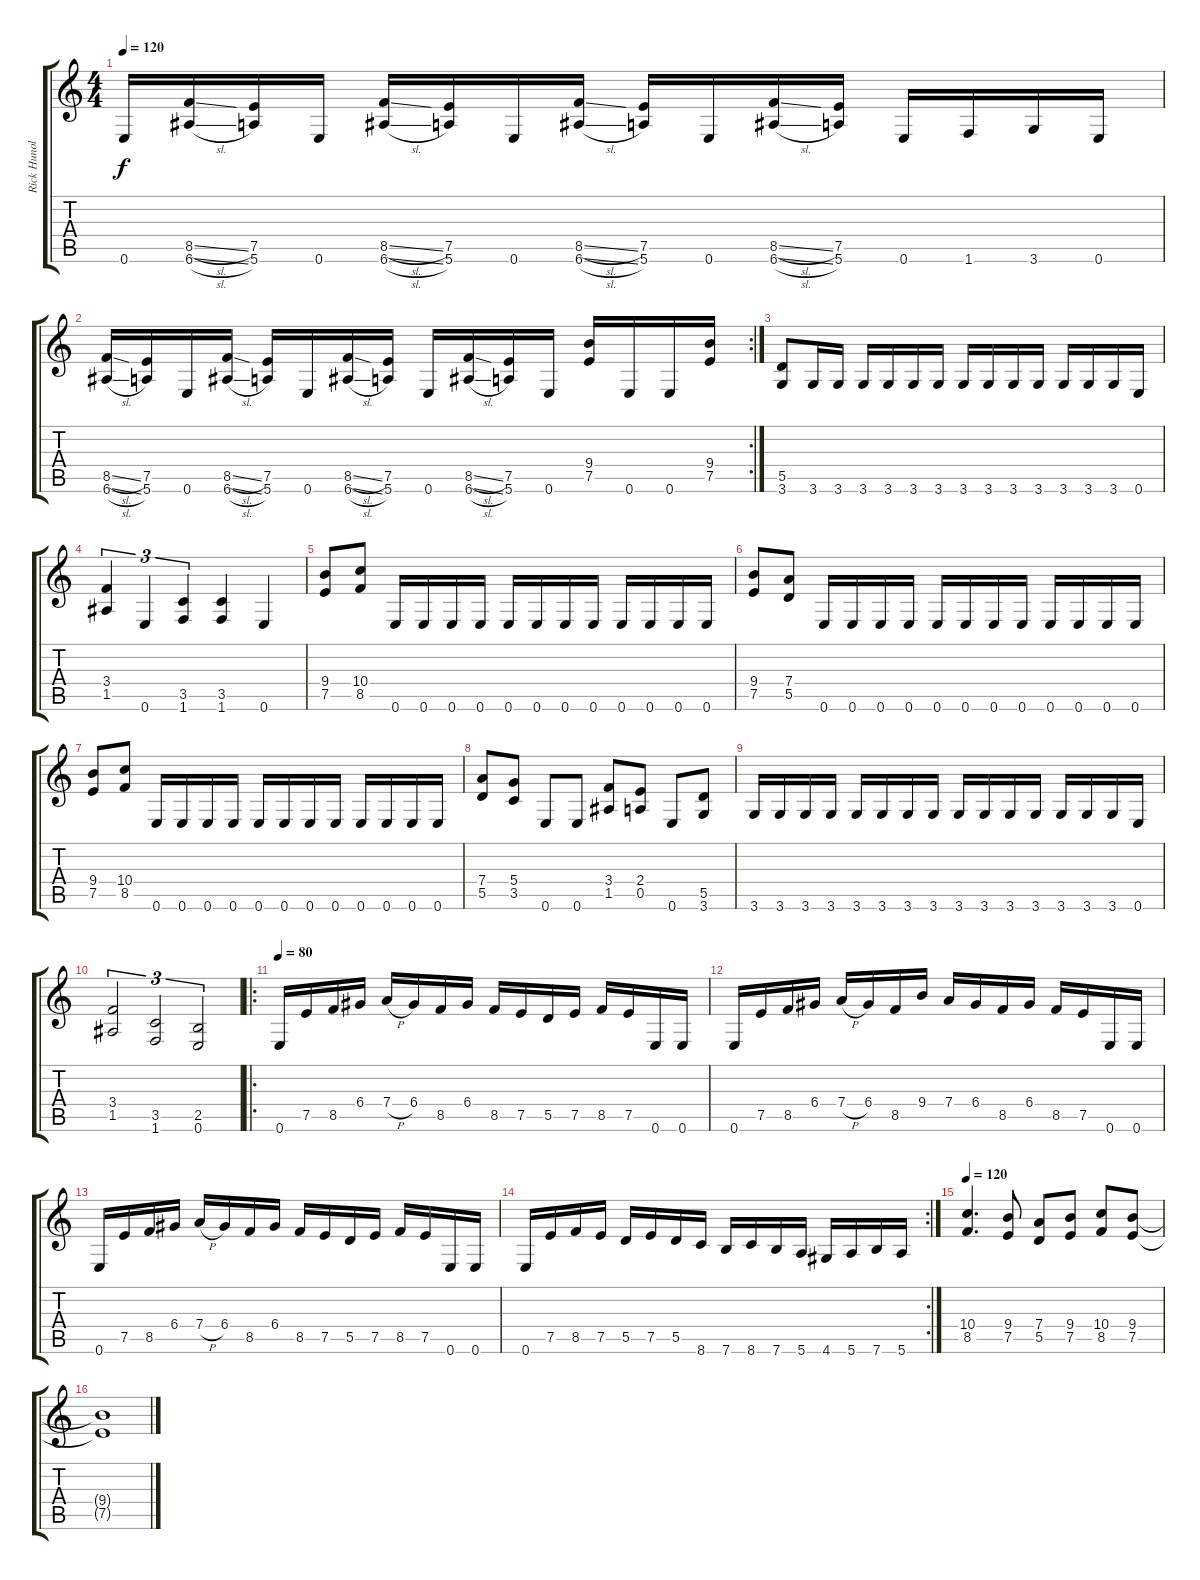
\track ("Rick Hunolt" "Rick Hunol") {instrument distortionguitar}
\staff {score tabs}
\tuning (E4 B3 G3 D3 A2 E2) {hide}
\ts (4 4)
\tempo 120
\clef g2
\ks c
0.6.16{dy f} (8.5{sl} 6.6{sl}).16 (7.5 5.6).16 0.6.16 (8.5{sl} 6.6{sl}).16 (7.5 5.6).16 0.6.16 (8.5{sl} 6.6{sl}).16 (7.5 5.6).16 0.6.16 (8.5{sl} 6.6{sl}).16 (7.5 5.6).16 0.6.16 1.6.16 3.6.16 0.6.16 |
\rc 2
(8.5{sl} 6.6{sl}).16 (7.5 5.6).16 0.6.16 (8.5{sl} 6.6{sl}).16 (7.5 5.6).16 0.6.16 (8.5{sl} 6.6{sl}).16 (7.5 5.6).16 0.6.16 (8.5{sl} 6.6{sl}).16 (7.5 5.6).16 0.6.16 (9.4 7.5).16 0.6.16 0.6.16 (9.4 7.5).16 |
(5.5 3.6).8 3.6.16 3.6.16 3.6.16 3.6.16 3.6.16 3.6.16 3.6.16 3.6.16 3.6.16 3.6.16 3.6.16 3.6.16 3.6.16 0.6.16 |
(3.4 1.5).4{tu (3 2)} 0.6.4{tu (3 2)} (3.5 1.6).4{tu (3 2)} (3.5 1.6).4 0.6.4 |
(9.4 7.5).8 (10.4 8.5).8 0.6.16 0.6.16 0.6.16 0.6.16 0.6.16 0.6.16 0.6.16 0.6.16 0.6.16 0.6.16 0.6.16 0.6.16 |
(9.4 7.5).8 (7.4 5.5).8 0.6.16 0.6.16 0.6.16 0.6.16 0.6.16 0.6.16 0.6.16 0.6.16 0.6.16 0.6.16 0.6.16 0.6.16 |
(9.4 7.5).8 (10.4 8.5).8 0.6.16 0.6.16 0.6.16 0.6.16 0.6.16 0.6.16 0.6.16 0.6.16 0.6.16 0.6.16 0.6.16 0.6.16 |
(7.4 5.5).8 (5.4 3.5).8 0.6.8 0.6.8 (3.4 1.5).8 (2.4 0.5).8 0.6.8 (5.5 3.6).8 |
3.6.16 3.6.16 3.6.16 3.6.16 3.6.16 3.6.16 3.6.16 3.6.16 3.6.16 3.6.16 3.6.16 3.6.16 3.6.16 3.6.16 3.6.16 0.6.16 |
(3.4 1.5).2{tu (3 2)} (3.5 1.6).2{tu (3 2)} (2.5 0.6).2{tu (3 2)} |
\ro
\tempo 80
0.6.16 7.5.16 8.5.16 6.4.16 7.4{h}.16 6.4.16 8.5.16 6.4.16 8.5.16 7.5.16 5.5.16 7.5.16 8.5.16 7.5.16 0.6.16 0.6.16 |
0.6.16 7.5.16 8.5.16 6.4.16 7.4{h}.16 6.4.16 8.5.16 9.4.16 7.4.16 6.4.16 8.5.16 6.4.16 8.5.16 7.5.16 0.6.16 0.6.16 |
0.6.16 7.5.16 8.5.16 6.4.16 7.4{h}.16 6.4.16 8.5.16 6.4.16 8.5.16 7.5.16 5.5.16 7.5.16 8.5.16 7.5.16 0.6.16 0.6.16 |
\rc 2
0.6.16 7.5.16 8.5.16 7.5.16 5.5.16 7.5.16 5.5.16 8.6.16 7.6.16 8.6.16 7.6.16 5.6.16 4.6.16 5.6.16 7.6.16 5.6.16 |
\tempo 120
(10.4 8.5).4{d} (9.4 7.5).8 (7.4 5.5).8 (9.4 7.5).8 (10.4 8.5).8 (9.4 7.5).8 |
(9.4{t} 7.5{t}).1
